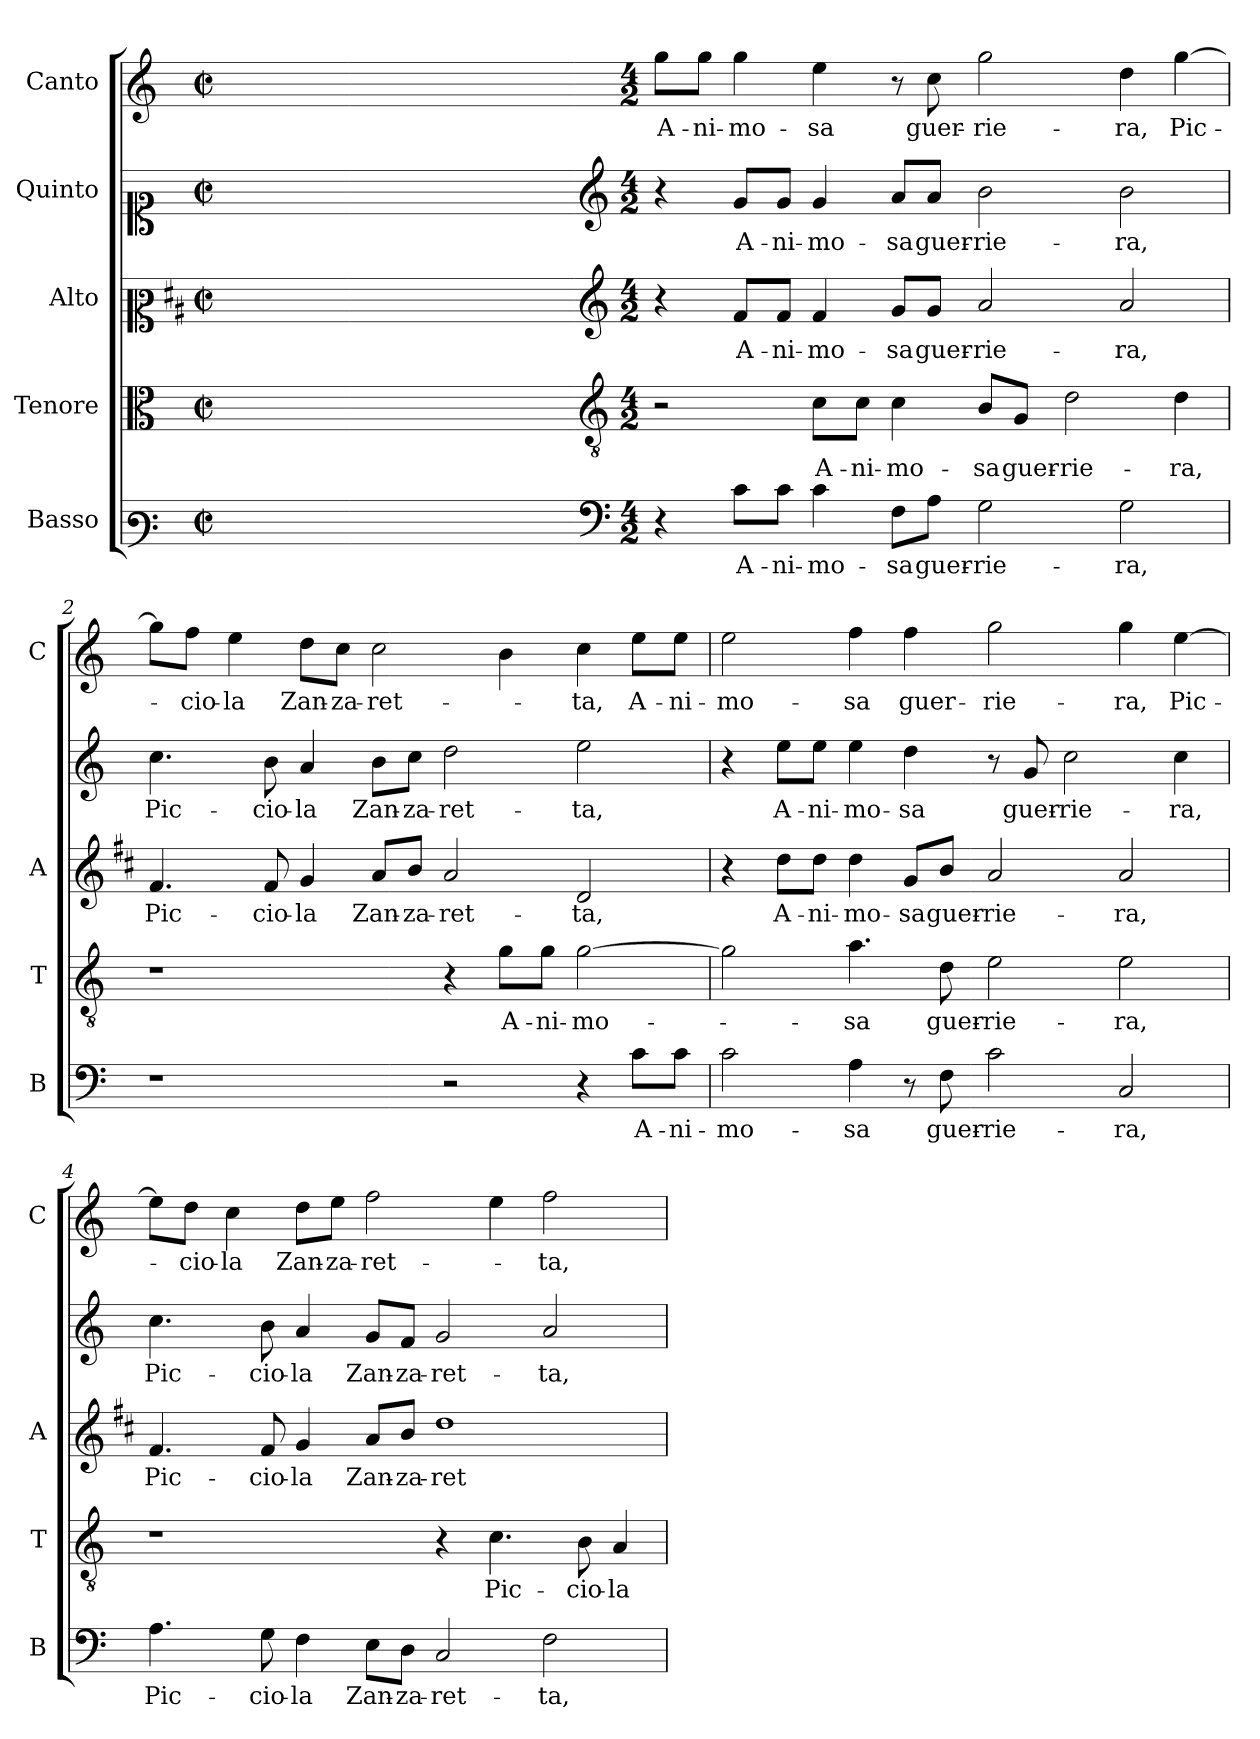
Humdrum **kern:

**kern	**text	**kern	**text	**kern	**text	**kern	**text	**kern	**text
*part5	*part5	*part4	*part4	*part3	*part3	*part2	*part2	*part1	*part1
*staff5	*staff5	*staff4	*staff4	*staff3	*staff3	*staff2	*staff2	*staff1	*staff1
*I"Basso	*	*I"Tenore	*	*I"Alto	*	*I"Quinto	*	*I"Canto	*
*I'B	*	*I'T	*	*I'A	*	*	*	*I'C	*
*clefF3	*	*clefC3	*	*clefC2	*	*clefC1	*	*clefG2	*
*	*	*	*	*ITrd1c2	*	*	*	*	*
*k[]	*	*k[]	*	*k[]	*	*k[]	*	*k[]	*
*C:	*	*C:	*	*C:	*	*C:	*	*C:	*
*M2/2	*	*M2/2	*	*M2/2	*	*M2/2	*	*M2/2	*
*met(c|)	*	*met(c|)	*	*met(c|)	*	*met(c|)	*	*met(c|)	*
=	=	=	=	=	=	=	=	=	=
1ryy	.	1ryy	.	1ryy	.	1ryy	.	1ryy	.
=1X-	=1X-	=1X-	=1X-	=1X-	=1X-	=1X-	=1X-	=1X-	=1X-
4ryy	.	4ryy	.	4ryy	.	4ryy	.	4ryy	.
4ryy	.	4ryy	.	4ryy	.	4ryy	.	4ryy	.
4ryy	.	4ryy	.	4ryy	.	4ryy	.	4ryy	.
4ryy	.	4ryy	.	4ryy	.	4ryy	.	4ryy	.
=1-	=1-	=1-	=1-	=1-	=1-	=1-	=1-	=1-	=1-
*clefF4	*	*clefGv2	*	*clefG2	*	*clefG2	*	*	*
*M4/2	*	*M4/2	*	*M4/2	*	*M4/2	*	*M4/2	*
!	!	!	!	!	!	!	!	!	!LO:LY:b
4r	.	2r	.	4r	.	4r	.	8gg\L	A-
!	!	!	!	!	!	!	!	!	!LO:LY:b
.	.	.	.	.	.	.	.	8gg\J	-ni-
!	!LO:LY:b	!	!	!	!LO:LY:b	!	!LO:LY:b	!	!LO:LY:b
8c\L	A-	.	.	8e/L	A-	8g/L	A-	4gg\	-mo-
!	!LO:LY:b	!	!	!	!LO:LY:b	!	!LO:LY:b	!	!
8c\J	-ni-	.	.	8e/J	-ni-	8g/J	-ni-	.	.
!	!LO:LY:b	!	!LO:LY:b	!	!LO:LY:b	!	!LO:LY:b	!	!LO:LY:b
4c\	-mo-	8c\L	A-	4e/	-mo-	4g/	-mo-	4ee\	-sa
!	!	!	!LO:LY:b	!	!	!	!	!	!
.	.	8c\J	-ni-	.	.	.	.	.	.
!	!LO:LY:b	!	!LO:LY:b	!	!LO:LY:b	!	!LO:LY:b	!	!
8F\L	-sa	4c\	-mo-	8f/L	-sa	8a/L	-sa	8r	.
!	!LO:LY:b	!	!	!	!LO:LY:b	!	!LO:LY:b	!	!LO:LY:b
8A\J	guer-	.	.	8f/J	guer-	8a/J	guer-	8cc\	guer-
!	!LO:LY:b	!	!LO:LY:b	!	!LO:LY:b	!	!LO:LY:b	!	!LO:LY:b
2G\	-rie-	8B/L	-sa	2g/	-rie-	2b\	-rie-	2gg\	-rie-
!	!	!	!LO:LY:b	!	!	!	!	!	!
.	.	8G/J	guer-	.	.	.	.	.	.
!	!	!	!LO:LY:b	!	!	!	!	!	!
.	.	2d\	-rie-	.	.	.	.	.	.
!	!LO:LY:b	!	!	!	!LO:LY:b	!	!LO:LY:b	!	!LO:LY:b
2G\	-ra,	.	.	2g/	-ra,	2b\	-ra,	4dd\	-ra,
!	!	!	!LO:LY:b	!	!	!	!	!	!LO:LY:b
.	.	4d\	-ra,	.	.	.	.	[4gg\	Pic-
=2	=2	=2	=2	=2	=2	=2	=2	=2	=2
!	!	!	!	!	!LO:LY:b	!	!LO:LY:b	!	!
1r	.	1r	.	4.e/	Pic-	4.cc\	Pic-	8gg\L]	.
!	!	!	!	!	!	!	!	!	!LO:LY:b
.	.	.	.	.	.	.	.	8ff\J	-cio-
!	!	!	!	!	!	!	!	!	!LO:LY:b
.	.	.	.	.	.	.	.	4ee\	-la
!	!	!	!	!	!LO:LY:b	!	!LO:LY:b	!	!
.	.	.	.	8e/	-cio-	8b\	-cio-	.	.
!	!	!	!	!	!LO:LY:b	!	!LO:LY:b	!	!LO:LY:b
.	.	.	.	4f/	-la	4a/	-la	8dd\L	Zan-
!	!	!	!	!	!	!	!	!	!LO:LY:b
.	.	.	.	.	.	.	.	8cc\J	-za-
!	!	!	!	!	!LO:LY:b	!	!LO:LY:b	!	!LO:LY:b
.	.	.	.	8g/L	Zan-	8b\L	Zan-	2cc\	-ret-
!	!	!	!	!	!LO:LY:b	!	!LO:LY:b	!	!
.	.	.	.	8a/J	-za-	8cc\J	-za-	.	.
!	!	!	!	!	!LO:LY:b	!	!LO:LY:b	!	!
2r	.	4r	.	2g/	-ret-	2dd\	-ret-	.	.
!	!	!	!LO:LY:b	!	!	!	!	!	!
.	.	8g\L	A-	.	.	.	.	4b\	.
!	!	!	!LO:LY:b	!	!	!	!	!	!
.	.	8g\J	-ni-	.	.	.	.	.	.
!	!	!	!LO:LY:b	!	!LO:LY:b	!	!LO:LY:b	!	!LO:LY:b
4r	.	[2g\	-mo-	2c/	-ta,	2ee\	-ta,	4cc\	-ta,
!	!LO:LY:b	!	!	!	!	!	!	!	!LO:LY:b
8c\L	A-	.	.	.	.	.	.	8ee\L	A-
!	!LO:LY:b	!	!	!	!	!	!	!	!LO:LY:b
8c\J	-ni-	.	.	.	.	.	.	8ee\J	-ni-
!!LO:LB:g=z
=3	=3	=3	=3	=3	=3	=3	=3	=3	=3
!	!LO:LY:b	!	!	!	!	!	!	!	!LO:LY:b
2c\	-mo-	2g\]	.	4r	.	4r	.	2ee\	-mo-
!	!	!	!	!	!LO:LY:b	!	!LO:LY:b	!	!
.	.	.	.	8cc\L	A-	8ee\L	A-	.	.
!	!	!	!	!	!LO:LY:b	!	!LO:LY:b	!	!
.	.	.	.	8cc\J	-ni-	8ee\J	-ni-	.	.
!	!LO:LY:b	!	!LO:LY:b	!	!LO:LY:b	!	!LO:LY:b	!	!LO:LY:b
4A\	-sa	4.a\	-sa	4cc\	-mo-	4ee\	-mo-	4ff\	-sa
!	!	!	!	!	!LO:LY:b	!	!LO:LY:b	!	!LO:LY:b
8r	.	.	.	8f/L	-sa	4dd\	-sa	4ff\	guer-
!	!LO:LY:b	!	!LO:LY:b	!	!LO:LY:b	!	!	!	!
8F\	guer-	8d\	guer-	8a/J	guer-	.	.	.	.
!	!LO:LY:b	!	!LO:LY:b	!	!LO:LY:b	!	!	!	!LO:LY:b
2c\	-rie-	2e\	-rie-	2g/	-rie-	8r	.	2gg\	-rie-
!	!	!	!	!	!	!	!LO:LY:b	!	!
.	.	.	.	.	.	8g/	guer-	.	.
!	!	!	!	!	!	!	!LO:LY:b	!	!
.	.	.	.	.	.	2cc\	-rie-	.	.
!	!LO:LY:b	!	!LO:LY:b	!	!LO:LY:b	!	!	!	!LO:LY:b
2C/	-ra,	2e\	-ra,	2g/	-ra,	.	.	4gg\	-ra,
!	!	!	!	!	!	!	!LO:LY:b	!	!LO:LY:b
.	.	.	.	.	.	4cc\	-ra,	[4ee\	Pic-
=4	=4	=4	=4	=4	=4	=4	=4	=4	=4
!	!LO:LY:b	!	!	!	!LO:LY:b	!	!LO:LY:b	!	!
4.A\	Pic-	1r	.	4.e/	Pic-	4.cc\	Pic-	8ee\L]	.
!	!	!	!	!	!	!	!	!	!LO:LY:b
.	.	.	.	.	.	.	.	8dd\J	-cio-
!	!	!	!	!	!	!	!	!	!LO:LY:b
.	.	.	.	.	.	.	.	4cc\	-la
!	!LO:LY:b	!	!	!	!LO:LY:b	!	!LO:LY:b	!	!
8G\	-cio-	.	.	8e/	-cio-	8b\	-cio-	.	.
!	!LO:LY:b	!	!	!	!LO:LY:b	!	!LO:LY:b	!	!LO:LY:b
4F\	-la	.	.	4f/	-la	4a/	-la	8dd\L	Zan-
!	!	!	!	!	!	!	!	!	!LO:LY:b
.	.	.	.	.	.	.	.	8ee\J	-za-
!	!LO:LY:b	!	!	!	!LO:LY:b	!	!LO:LY:b	!	!LO:LY:b
8E\L	Zan-	.	.	8g/L	Zan-	8g/L	Zan-	2ff\	-ret-
!	!LO:LY:b	!	!	!	!LO:LY:b	!	!LO:LY:b	!	!
8D\J	-za-	.	.	8a/J	-za-	8f/J	-za-	.	.
!	!LO:LY:b	!	!	!	!LO:LY:b	!	!LO:LY:b	!	!
2C/	-ret-	4r	.	1cc	-ret-	2g/	-ret-	.	.
!	!	!	!LO:LY:b	!	!	!	!	!	!
.	.	4.c\	Pic-	.	.	.	.	4ee\	.
!	!LO:LY:b	!	!	!	!	!	!LO:LY:b	!	!LO:LY:b
2F\	-ta,	.	.	.	.	2a/	-ta,	2ff\	-ta,
!	!	!	!LO:LY:b	!	!	!	!	!	!
.	.	8B\	-cio-	.	.	.	.	.	.
!	!	!	!LO:LY:b	!	!	!	!	!	!
.	.	4A/	-la	.	.	.	.	.	.
=	=	=	=	=	=	=	=	=	=
*-	*-	*-	*-	*-	*-	*-	*-	*-	*-
